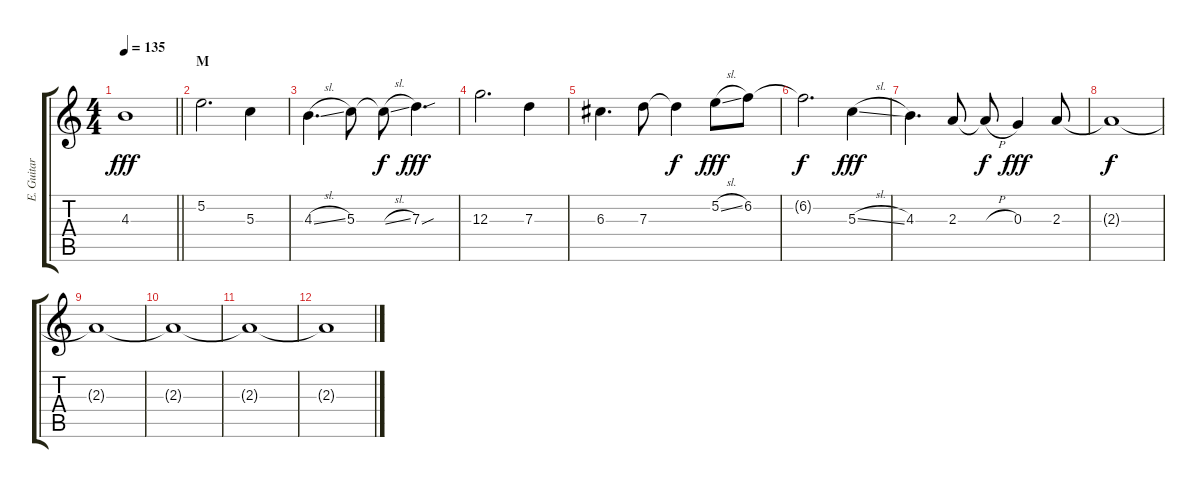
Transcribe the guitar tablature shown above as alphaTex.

\track ("E. Guitar I" "E. Guitar ") {instrument electricguitarclean}
\staff {score tabs}
\tuning (E4 B3 G3 D3 A2 E2) {hide}
\ts (4 4)
\tempo 135
\clef g2
\barLineRight lightlight
\ks c
4.3.1{dy fff} |
\section ("" "M")
5.2.2{d} 5.3.4 |
4.3{sl}.4{d} 5.3.8 5.3{sl t}.8{dy f} 7.3{sou}.4{d dy fff} |
12.3.2{d} 7.3.4 |
6.3.4{d} 7.3.8 7.3{t}.4{dy f} 5.2{sl}.8{dy fff} 6.2.8 |
6.2{t}.2{d dy f} 5.3{sl}.4{dy fff} |
4.3.4{d} 2.3.8 2.3{h t}.8{dy f} 0.3.4{dy fff} 2.3.8 |
2.3{t}.1{dy f} |
2.3{t}.1 |
2.3{t}.1 |
2.3{t}.1 |
2.3{t}.1
